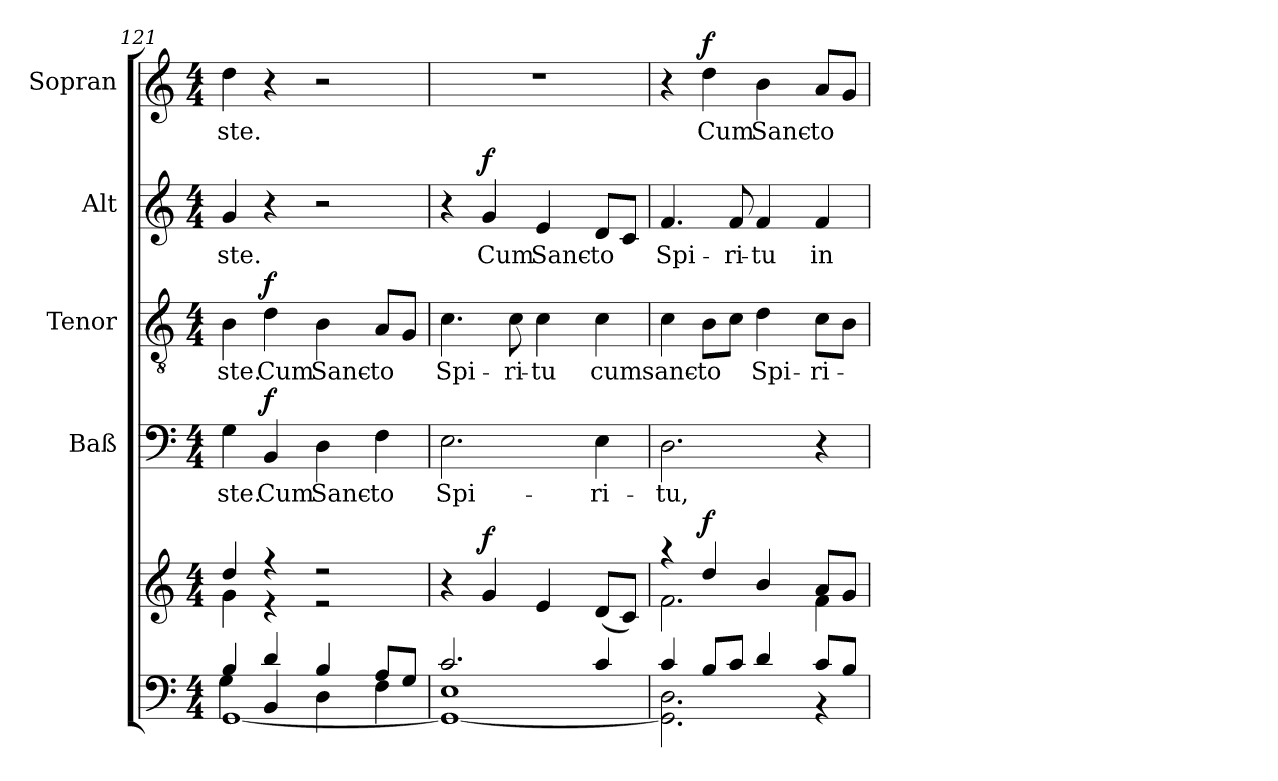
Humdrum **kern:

**kern	**kern	**dynam	**kern	**text	**dynam	**kern	**text	**dynam	**kern	**text	**dynam	**kern	**text	**dynam
*part5	*part5	*part5	*part4	*part4	*part4	*part3	*part3	*part3	*part2	*part2	*part2	*part1	*part1	*part1
*staff6	*staff5	*staff5/6	*staff4	*staff4	*staff4	*staff3	*staff3	*staff3	*staff2	*staff2	*staff2	*staff1	*staff1	*staff1
*	*	*	*I"Baß	*	*	*I"Tenor	*	*	*I"Alt	*	*	*I"Sopran	*	*
*	*	*	*I'Baß	*	*	*I'Ten	*	*	*I'Alt	*	*	*I'Sop	*	*
*clefF4	*clefG2	*	*clefF4	*	*	*clefGv2	*	*	*clefG2	*	*	*clefG2	*	*
*k[]	*k[]	*	*k[]	*	*	*k[]	*	*	*k[]	*	*	*k[]	*	*
*C:	*C:	*	*C:	*	*	*C:	*	*	*C:	*	*	*C:	*	*
*M4/4	*M4/4	*	*M4/4	*	*	*M4/4	*	*	*M4/4	*	*	*M4/4	*	*
=121	=121	=121	=121	=121	=121	=121	=121	=121	=121	=121	=121	=121	=121	=121
*^	*^	*	*	*	*	*	*	*	*	*	*	*	*	*
*	*^	*	*	*	*	*	*	*	*	*	*	*	*	*	*	*
!	!	!	!	!	!	!	!LO:LY:b	!	!	!LO:LY:b	!	!	!LO:LY:b	!	!	!LO:LY:b	!
4B/	[<1GG	4G\	4dd/	4g\	.	4G\	-ste.	.	4B\	-ste.	.	4g/	-ste.	.	4dd\	-ste.	.
!	!	!	!	!	!	!	!LO:LY:b	!LO:DY:a	!	!LO:LY:b	!LO:DY:a	!	!	!	!	!	!
4d/	.	4BB/	4r	4r	.	4BB/	Cum	f	4d\	Cum	f	4r	.	.	4r	.	.
!	!	!	!	!	!	!	!LO:LY:b	!	!	!LO:LY:b	!	!	!	!	!	!	!
4B/	.	4D\	2r	2r	.	4D\	Sanc-	.	4B\	Sanc-	.	2r	.	.	2r	.	.
!	!	!	!	!	!	!	!LO:LY:b	!	!	!LO:LY:b	!	!	!	!	!	!	!
8A/L	.	4F\	.	.	.	4F\	-to	.	8A/L	-to	.	.	.	.	.	.	.
8G/J	.	.	.	.	.	.	.	.	8G/J	.	.	.	.	.	.	.	.
*	*	*	*v	*v	*	*	*	*	*	*	*	*	*	*	*	*	*
=122	=122	=122	=122	=122	=122	=122	=122	=122	=122	=122	=122	=122	=122	=122	=122	=122
!	!	!	!	!	!	!LO:LY:b	!	!	!LO:LY:b	!	!	!	!	!	!	!
2.c/	1GG_	1E	4r	.	2.E\	Spi-	.	4.c\	Spi-	.	4r	.	.	1r	.	.
!	!	!	!	!LO:DY:a	!	!	!	!	!	!	!	!LO:LY:b	!LO:DY:a	!	!	!
.	.	.	4g/	f	.	.	.	.	.	.	4g/	Cum	f	.	.	.
!	!	!	!	!	!	!	!	!	!LO:LY:b	!	!	!	!	!	!	!
.	.	.	.	.	.	.	.	8c\	-ri-	.	.	.	.	.	.	.
!	!	!	!	!	!	!	!	!	!LO:LY:b	!	!	!LO:LY:b	!	!	!	!
.	.	.	4e/	.	.	.	.	4c\	-tu	.	4e/	Sanc-	.	.	.	.
!	!	!	!	!	!	!LO:LY:b	!	!	!LO:LY:b	!	!	!LO:LY:b	!	!	!	!
4c/	.	.	(<8d/L	.	4E\	-ri-	.	4c\	cum	.	8d/L	-to	.	.	.	.
.	.	.	8c/J)	.	.	.	.	.	.	.	8c/J	.	.	.	.	.
*	*v	*v	*	*	*	*	*	*	*	*	*	*	*	*	*	*
!!LO:PB:g=z
=123	=123	=123	=123	=123	=123	=123	=123	=123	=123	=123	=123	=123	=123	=123	=123
*	*	*^	*	*	*	*	*	*	*	*	*	*	*	*	*
!	!	!	!	!	!	!LO:LY:b	!	!	!LO:LY:b	!	!	!LO:LY:b	!	!	!	!
4c/	2.GG\] 2.D\	4raa	2.f\	.	2.D\	-tu,	.	4c\	sanc-	.	4.f/	Spi-	.	4r	.	.
!	!	!	!	!LO:DY:a	!	!	!	!	!LO:LY:b	!	!	!	!	!	!LO:LY:b	!LO:DY:a
8B/L	.	4dd/	.	f	.	.	.	8B\L	-to	.	.	.	.	4dd\	Cum	f
!	!	!	!	!	!	!	!	!	!	!	!	!LO:LY:b	!	!	!	!
8c/J	.	.	.	.	.	.	.	8c\J	.	.	8f/	-ri-	.	.	.	.
!	!	!	!	!	!	!	!	!	!LO:LY:b	!	!	!LO:LY:b	!	!	!LO:LY:b	!
4d/	.	4b/	.	.	.	.	.	4d\	Spi-	.	4f/	-tu	.	4b\	Sanc-	.
!	!	!	!	!	!	!	!	!	!LO:LY:b	!	!	!LO:LY:b	!	!	!LO:LY:b	!
8c/L	4r	8a/L	4f\	.	4r	.	.	8c\L	-ri-	.	4f/	in	.	8a/L	-to	.
8B/J	.	8g/J	.	.	.	.	.	8B\J	.	.	.	.	.	8g/J	.	.
*v	*v	*	*	*	*	*	*	*	*	*	*	*	*	*	*	*
*	*v	*v	*	*	*	*	*	*	*	*	*	*	*	*	*
=	=	=	=	=	=	=	=	=	=	=	=	=	=	=
*-	*-	*-	*-	*-	*-	*-	*-	*-	*-	*-	*-	*-	*-	*-
